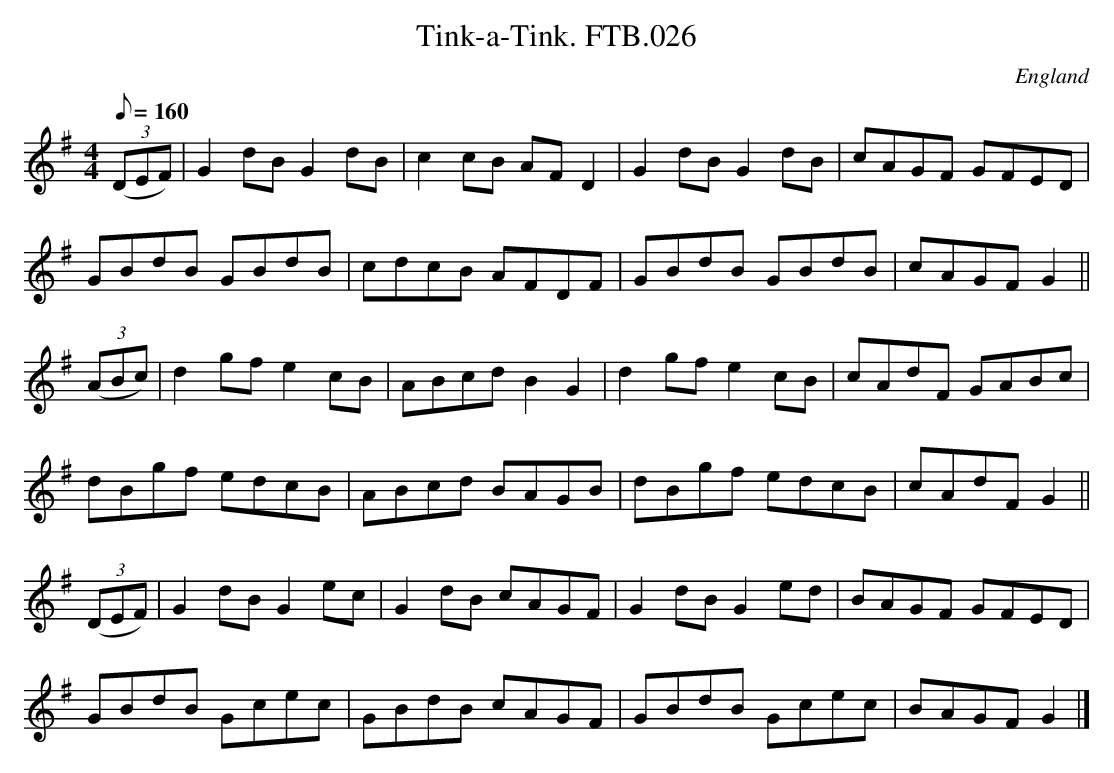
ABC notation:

X:1
T:Tink-a-Tink. FTB.026
M:4/4
L:1/8
Q:160
O:England
K:G major
((3DEF)|G2dBG2dB|c2cB AFD2|G2dBG2dB|cAGF GFED|
GBdB GBdB|cdcB AFDF|GBdB GBdB|cAGFG2||
((3ABc)|d2gfe2cB|ABcdB2G2|d2gfe2cB|cAdF GABc|
dBgf edcB|ABcd BAGB|dBgf edcB|cAdFG2||
((3DEF)|G2dBG2ec|G2dB cAGF|G2dBG2ed|BAGF GFED|
GBdB Gcec|GBdB cAGF|GBdB Gcec|BAGFG2|]
